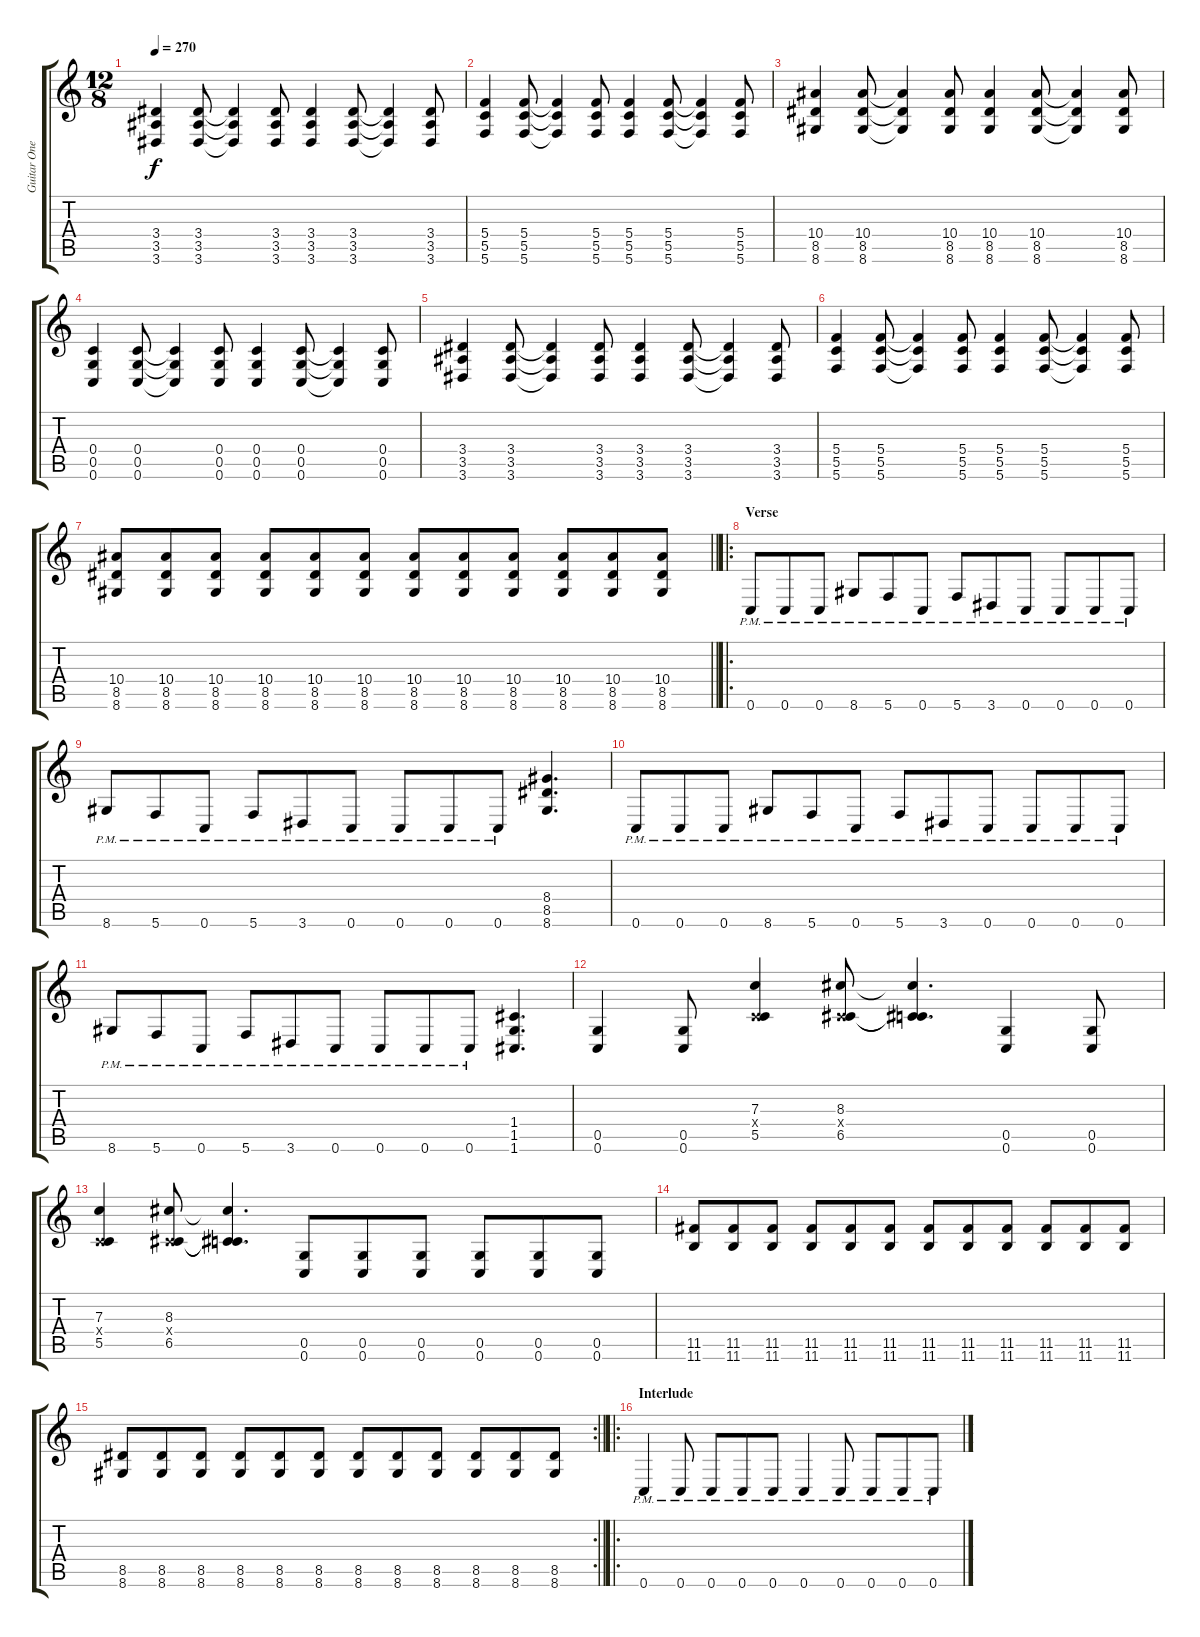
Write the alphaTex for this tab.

\track ("Guitar One" "Guitar One") {instrument distortionguitar}
\staff {score tabs}
\tuning (D4 A3 F3 C3 G2 C2) {hide}
\ts (12 8)
\tempo 270
\clef g2
\ks c
(3.4 3.5 3.6).4{dy f} (3.4 3.5 3.6).8 (3.4{t} 3.5{t} 3.6{t}).4 (3.4 3.5 3.6).8 (3.4 3.5 3.6).4 (3.4 3.5 3.6).8 (3.4{t} 3.5{t} 3.6{t}).4 (3.4 3.5 3.6).8 |
(5.4 5.5 5.6).4 (5.4 5.5 5.6).8 (5.4{t} 5.5{t} 5.6{t}).4 (5.4 5.5 5.6).8 (5.4 5.5 5.6).4 (5.4 5.5 5.6).8 (5.4{t} 5.5{t} 5.6{t}).4 (5.4 5.5 5.6).8 |
(10.4 8.5 8.6).4 (10.4 8.5 8.6).8 (10.4{t} 8.5{t} 8.6{t}).4 (10.4 8.5 8.6).8 (10.4 8.5 8.6).4 (10.4 8.5 8.6).8 (10.4{t} 8.5{t} 8.6{t}).4 (10.4 8.5 8.6).8 |
(0.4 0.5 0.6).4 (0.4 0.5 0.6).8 (0.4{t} 0.5{t} 0.6{t}).4 (0.4 0.5 0.6).8 (0.4 0.5 0.6).4 (0.4 0.5 0.6).8 (0.4{t} 0.5{t} 0.6{t}).4 (0.4 0.5 0.6).8 |
(3.4 3.5 3.6).4 (3.4 3.5 3.6).8 (3.4{t} 3.5{t} 3.6{t}).4 (3.4 3.5 3.6).8 (3.4 3.5 3.6).4 (3.4 3.5 3.6).8 (3.4{t} 3.5{t} 3.6{t}).4 (3.4 3.5 3.6).8 |
(5.4 5.5 5.6).4 (5.4 5.5 5.6).8 (5.4{t} 5.5{t} 5.6{t}).4 (5.4 5.5 5.6).8 (5.4 5.5 5.6).4 (5.4 5.5 5.6).8 (5.4{t} 5.5{t} 5.6{t}).4 (5.4 5.5 5.6).8 |
\barLineRight lightlight
(10.4 8.5 8.6).8 (10.4 8.5 8.6).8 (10.4 8.5 8.6).8 (10.4 8.5 8.6).8 (10.4 8.5 8.6).8 (10.4 8.5 8.6).8 (10.4 8.5 8.6).8 (10.4 8.5 8.6).8 (10.4 8.5 8.6).8 (10.4 8.5 8.6).8 (10.4 8.5 8.6).8 (10.4 8.5 8.6).8 |
\ro
\section ("" "Verse")
0.6{pm}.8 0.6{pm}.8 0.6{pm}.8 8.6{pm}.8 5.6{pm}.8 0.6{pm}.8 5.6{pm}.8 3.6{pm}.8 0.6{pm}.8 0.6{pm}.8 0.6{pm}.8 0.6{pm}.8 |
8.6{pm}.8 5.6{pm}.8 0.6{pm}.8 5.6{pm}.8 3.6{pm}.8 0.6{pm}.8 0.6{pm}.8 0.6{pm}.8 0.6{pm}.8 (8.4 8.5 8.6).4{d} |
0.6{pm}.8 0.6{pm}.8 0.6{pm}.8 8.6{pm}.8 5.6{pm}.8 0.6{pm}.8 5.6{pm}.8 3.6{pm}.8 0.6{pm}.8 0.6{pm}.8 0.6{pm}.8 0.6{pm}.8 |
8.6{pm}.8 5.6{pm}.8 0.6{pm}.8 5.6{pm}.8 3.6{pm}.8 0.6{pm}.8 0.6{pm}.8 0.6{pm}.8 0.6{pm}.8 (1.4 1.5 1.6).4{d} |
(0.5 0.6).4 (0.5 0.6).8 (7.3 0.4{x} 5.5).4 (8.3 0.4{x} 6.5).8 (8.3{t} 0.4{t} 6.5{t}).4{d} (0.5 0.6).4 (0.5 0.6).8 |
(7.3 0.4{x} 5.5).4 (8.3 0.4{x} 6.5).8 (8.3{t} 0.4{t} 6.5{t}).4{d} (0.5 0.6).8 (0.5 0.6).8 (0.5 0.6).8 (0.5 0.6).8 (0.5 0.6).8 (0.5 0.6).8 |
(11.5 11.6).8 (11.5 11.6).8 (11.5 11.6).8 (11.5 11.6).8 (11.5 11.6).8 (11.5 11.6).8 (11.5 11.6).8 (11.5 11.6).8 (11.5 11.6).8 (11.5 11.6).8 (11.5 11.6).8 (11.5 11.6).8 |
\rc 2
\barLineRight lightlight
(8.5 8.6).8 (8.5 8.6).8 (8.5 8.6).8 (8.5 8.6).8 (8.5 8.6).8 (8.5 8.6).8 (8.5 8.6).8 (8.5 8.6).8 (8.5 8.6).8 (8.5 8.6).8 (8.5 8.6).8 (8.5 8.6).8 |
\ro
\section ("" "Interlude")
0.6{pm}.4 0.6{pm}.8 0.6{pm}.8 0.6{pm}.8 0.6{pm}.8 0.6{pm}.4 0.6{pm}.8 0.6{pm}.8 0.6{pm}.8 0.6{pm}.8
